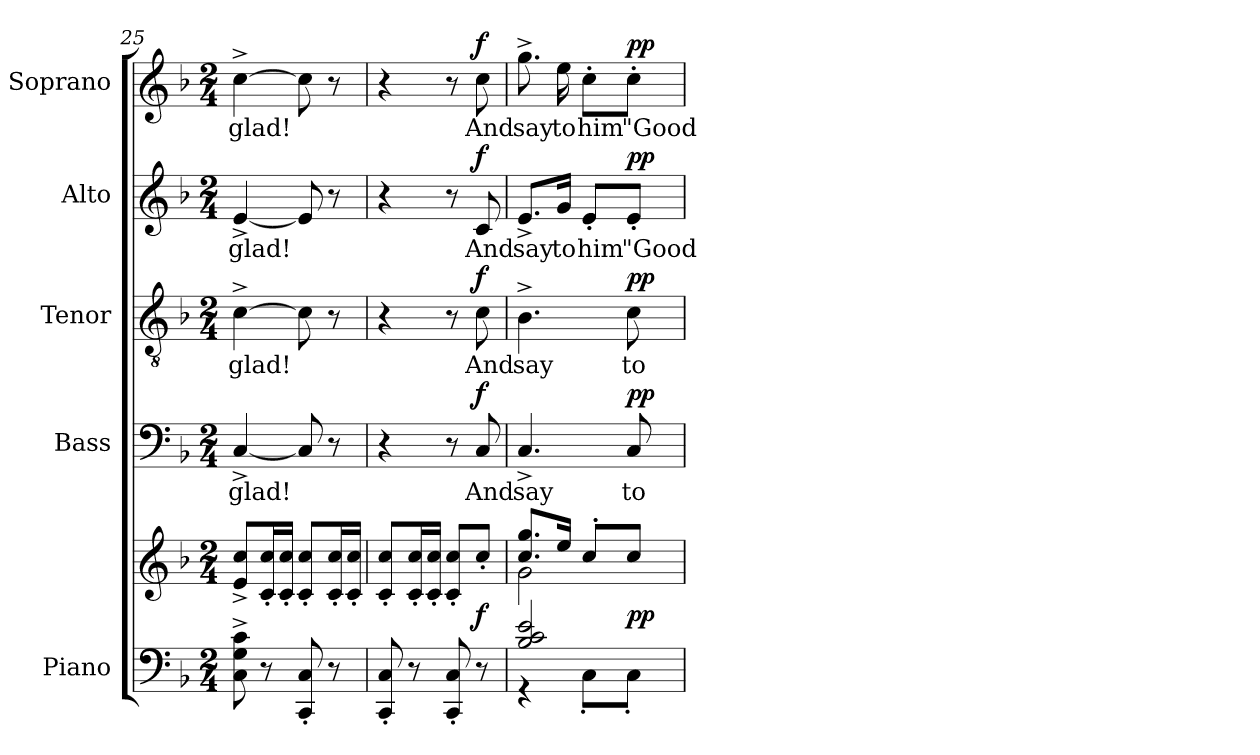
**kern	**kern	**dynam	**kern	**text	**dynam	**kern	**text	**dynam	**kern	**text	**dynam	**kern	**text	**dynam
*part5	*part5	*part5	*part4	*part4	*part4	*part3	*part3	*part3	*part2	*part2	*part2	*part1	*part1	*part1
*staff6	*staff5	*staff5/6	*staff4	*staff4	*staff4	*staff3	*staff3	*staff3	*staff2	*staff2	*staff2	*staff1	*staff1	*staff1
*I"Piano	*	*	*I"Bass	*	*	*I"Tenor	*	*	*I"Alto	*	*	*I"Soprano	*	*
*I'Pno.	*	*	*I'B.	*	*	*I'T.	*	*	*I'A.	*	*	*I'S.	*	*
*clefF4	*clefG2	*	*clefF4	*	*	*clefGv2	*	*	*clefG2	*	*	*clefG2	*	*
*	*	*	*	*	*	*ITrd7c12	*	*	*	*	*	*	*	*
*k[b-]	*k[b-]	*	*k[b-]	*	*	*k[b-]	*	*	*k[b-]	*	*	*k[b-]	*	*
*F:	*F:	*	*F:	*	*	*F:	*	*	*F:	*	*	*F:	*	*
*M2/4	*M2/4	*	*M2/4	*	*	*M2/4	*	*	*M2/4	*	*	*M2/4	*	*
=25	=25	=25	=25	=25	=25	=25	=25	=25	=25	=25	=25	=25	=25	=25
!	!	!	!	!LO:LY:b:color=#000000	!	!	!	!	!	!	!	!	!	!
!	!	!	!	!	!	!	!LO:LY:b:color=#000000	!	!	!	!	!	!	!
!	!	!	!	!	!	!	!	!	!	!LO:LY:b:color=#000000	!	!	!	!
!	!	!	!	!	!	!	!	!	!	!	!	!	!LO:LY:b:color=#000000	!
8Ci\^ 8Gi^ 8ci^	8ei/^ 8cci^L	.	[4C^i/	glad!	.	[4C^i\	glad!	.	[4e^i/	glad!	.	[4cc^i\	glad!	.
8r	16ci/' 16cci'L	.	.	.	.	.	.	.	.	.	.	.	.	.
.	16ci/' 16cci'JJ	.	.	.	.	.	.	.	.	.	.	.	.	.
8CCi/' 8Ci'	8ci/' 8cci'L	.	8Ci/]	.	.	8Ci\]	.	.	8ei/]	.	.	8cci\]	.	.
8r	16ci/' 16cci'L	.	8r	.	.	8r	.	.	8r	.	.	8r	.	.
.	16ci/' 16cci'JJ	.	.	.	.	.	.	.	.	.	.	.	.	.
=26	=26	=26	=26	=26	=26	=26	=26	=26	=26	=26	=26	=26	=26	=26
8CCi/' 8Ci'	8ci/' 8cci'L	.	4r	.	.	4r	.	.	4r	.	.	4r	.	.
8r	16ci/' 16cci'L	.	.	.	.	.	.	.	.	.	.	.	.	.
.	16ci/' 16cci'JJ	.	.	.	.	.	.	.	.	.	.	.	.	.
8CCi/' 8Ci'	8ci/' 8cci'L	.	8r	.	.	8r	.	.	8r	.	.	8r	.	.
!	!	!	!	!LO:LY:b:color=#000000	!	!	!	!	!	!	!	!	!	!
!	!	!	!	!	!	!	!LO:LY:b:color=#000000	!	!	!	!	!	!	!
!	!	!	!	!	!	!	!	!	!	!LO:LY:b:color=#000000	!	!	!	!
!	!	!	!	!	!	!	!	!	!	!	!	!	!LO:LY:b:color=#000000	!
8r	8cc'i/J	f	8Ci/	And	f	8Ci\	And	f	8ci/	And	f	8cci\	And	f
!!LO:PB:g=z
=27	=27	=27	=27	=27	=27	=27	=27	=27	=27	=27	=27	=27	=27	=27
*^	*^	*	*	*	*	*	*	*	*	*	*	*	*	*
!	!	!	!	!	!	!LO:LY:b:color=#000000	!	!	!	!	!	!	!	!	!	!
!	!	!	!	!	!	!	!	!	!LO:LY:b:color=#000000	!	!	!	!	!	!	!
!	!	!	!	!	!	!	!	!	!	!	!	!LO:LY:b:color=#000000	!	!	!	!
*	*	*	*	*	*	*	*	*	*	*	*	*	*	*^	*	*
!	!	!	!	!	!	!	!	!	!	!	!	!	!	!	!	!LO:LY:b:color=#000000	!
2B-i/ 2ci 2ei	4r	8.cci/ 8.ggiL	2gi\	.	4.C^i/	say	.	4.BB-^i\	say	.	8.e^i/L	say	.	8.gg^i\	8.ryy	say	.
!	!	!	!	!	!	!	!	!	!	!	!	!LO:LY:b:color=#000000	!	!	!	!	!
!	!	!	!	!	!	!	!	!	!	!	!	!	!	!	!	!LO:LY:b:color=#000000	!
.	.	16eei/Jk	.	.	.	.	.	.	.	.	16gi/Jk	to	.	4ryy	16eei\	to	.
!	!	!	!	!	!	!	!	!	!	!	!	!LO:LY:b:color=#000000	!	!	!	!	!
!	!	!	!	!	!	!	!	!	!	!	!	!	!	!	!	!LO:LY:b:color=#000000	!
.	8C'i\L	8cc'i/L	.	.	.	.	.	.	.	.	8e'i/L	him	.	.	8cc'i\L	him	.
!	!	!	!	!	!	!LO:LY:b:color=#000000	!	!	!	!	!	!	!	!	!	!	!
!	!	!	!	!	!	!	!	!	!LO:LY:b:color=#000000	!	!	!	!	!	!	!	!
!	!	!	!	!	!	!	!	!	!	!	!	!LO:LY:b:color=#000000	!	!	!	!	!
!	!	!	!	!	!	!	!	!	!	!	!	!	!	!	!	!LO:LY:b:color=#000000	!
.	8C'i\J	8cci/J	.	pp	8Ci/	to	pp	8Ci\	to	pp	8e'i/J	"Good-	pp	.	8cc'i\J	"Good-	pp
.	.	.	.	.	.	.	.	.	.	.	.	.	.	16ryy	.	.	.
*v	*v	*	*	*	*	*	*	*	*	*	*	*	*	*v	*v	*	*
*	*v	*v	*	*	*	*	*	*	*	*	*	*	*	*	*
=	=	=	=	=	=	=	=	=	=	=	=	=	=	=
*-	*-	*-	*-	*-	*-	*-	*-	*-	*-	*-	*-	*-	*-	*-
